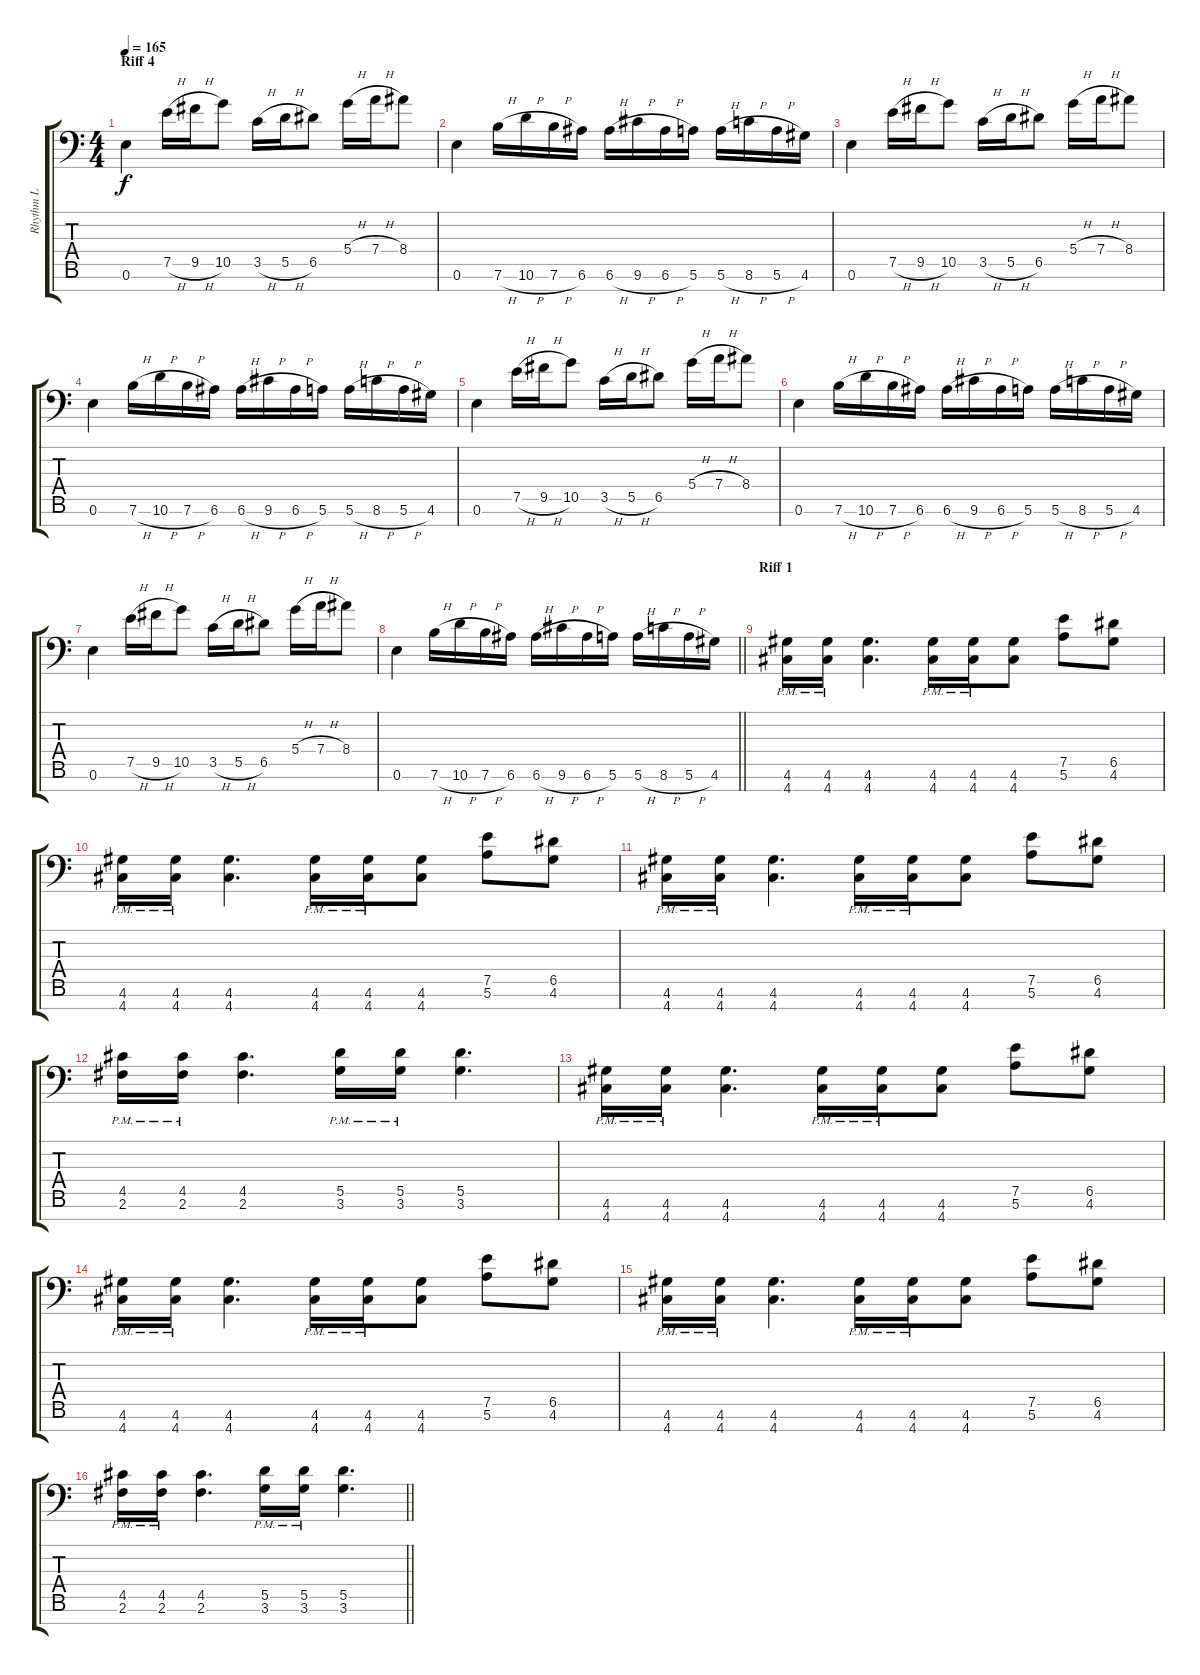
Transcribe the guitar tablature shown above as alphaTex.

\track ("Rhythm L" "Rhythm L") {instrument distortionguitar}
\staff {score tabs}
\tuning (E4 B3 G3 D3 A2 E2 A1) {hide}
\ts (4 4)
\section ("" "Riff 4")
\tempo 165
\clef f4
\ks c
0.6.4{dy f} 7.5{h}.16 9.5{h}.16 10.5.8 3.5{h}.16 5.5{h}.16 6.5.8 5.4{h}.16 7.4{h}.16 8.4.8 |
0.6.4 7.6{h}.16 10.6{h}.16 7.6{h}.16 6.6.16 6.6{h}.16 9.6{h}.16 6.6{h}.16 5.6.16 5.6{h}.16 8.6{h}.16 5.6{h}.16 4.6.16 |
0.6.4 7.5{h}.16 9.5{h}.16 10.5.8 3.5{h}.16 5.5{h}.16 6.5.8 5.4{h}.16 7.4{h}.16 8.4.8 |
0.6.4 7.6{h}.16 10.6{h}.16 7.6{h}.16 6.6.16 6.6{h}.16 9.6{h}.16 6.6{h}.16 5.6.16 5.6{h}.16 8.6{h}.16 5.6{h}.16 4.6.16 |
0.6.4 7.5{h}.16 9.5{h}.16 10.5.8 3.5{h}.16 5.5{h}.16 6.5.8 5.4{h}.16 7.4{h}.16 8.4.8 |
0.6.4 7.6{h}.16 10.6{h}.16 7.6{h}.16 6.6.16 6.6{h}.16 9.6{h}.16 6.6{h}.16 5.6.16 5.6{h}.16 8.6{h}.16 5.6{h}.16 4.6.16 |
0.6.4 7.5{h}.16 9.5{h}.16 10.5.8 3.5{h}.16 5.5{h}.16 6.5.8 5.4{h}.16 7.4{h}.16 8.4.8 |
\barLineRight lightlight
0.6.4 7.6{h}.16 10.6{h}.16 7.6{h}.16 6.6.16 6.6{h}.16 9.6{h}.16 6.6{h}.16 5.6.16 5.6{h}.16 8.6{h}.16 5.6{h}.16 4.6.16 |
\section ("" "Riff 1")
(4.6{pm} 4.7{pm}).16 (4.6{pm} 4.7{pm}).16 (4.6 4.7).4{d} (4.6{pm} 4.7{pm}).16 (4.6{pm} 4.7{pm}).16 (4.6 4.7).8 (7.5 5.6).8 (6.5 4.6).8 |
(4.6{pm} 4.7{pm}).16 (4.6{pm} 4.7{pm}).16 (4.6 4.7).4{d} (4.6{pm} 4.7{pm}).16 (4.6{pm} 4.7{pm}).16 (4.6 4.7).8 (7.5 5.6).8 (6.5 4.6).8 |
(4.6{pm} 4.7{pm}).16 (4.6{pm} 4.7{pm}).16 (4.6 4.7).4{d} (4.6{pm} 4.7{pm}).16 (4.6{pm} 4.7{pm}).16 (4.6 4.7).8 (7.5 5.6).8 (6.5 4.6).8 |
(4.5{pm} 2.6{pm}).16 (4.5{pm} 2.6{pm}).16 (4.5 2.6).4{d} (5.5{pm} 3.6{pm}).16 (5.5{pm} 3.6{pm}).16 (5.5 3.6).4{d} |
(4.6{pm} 4.7{pm}).16 (4.6{pm} 4.7{pm}).16 (4.6 4.7).4{d} (4.6{pm} 4.7{pm}).16 (4.6{pm} 4.7{pm}).16 (4.6 4.7).8 (7.5 5.6).8 (6.5 4.6).8 |
(4.6{pm} 4.7{pm}).16 (4.6{pm} 4.7{pm}).16 (4.6 4.7).4{d} (4.6{pm} 4.7{pm}).16 (4.6{pm} 4.7{pm}).16 (4.6 4.7).8 (7.5 5.6).8 (6.5 4.6).8 |
(4.6{pm} 4.7{pm}).16 (4.6{pm} 4.7{pm}).16 (4.6 4.7).4{d} (4.6{pm} 4.7{pm}).16 (4.6{pm} 4.7{pm}).16 (4.6 4.7).8 (7.5 5.6).8 (6.5 4.6).8 |
\barLineRight lightlight
(4.5{pm} 2.6{pm}).16 (4.5{pm} 2.6{pm}).16 (4.5 2.6).4{d} (5.5{pm} 3.6{pm}).16 (5.5{pm} 3.6{pm}).16 (5.5 3.6).4{d}
